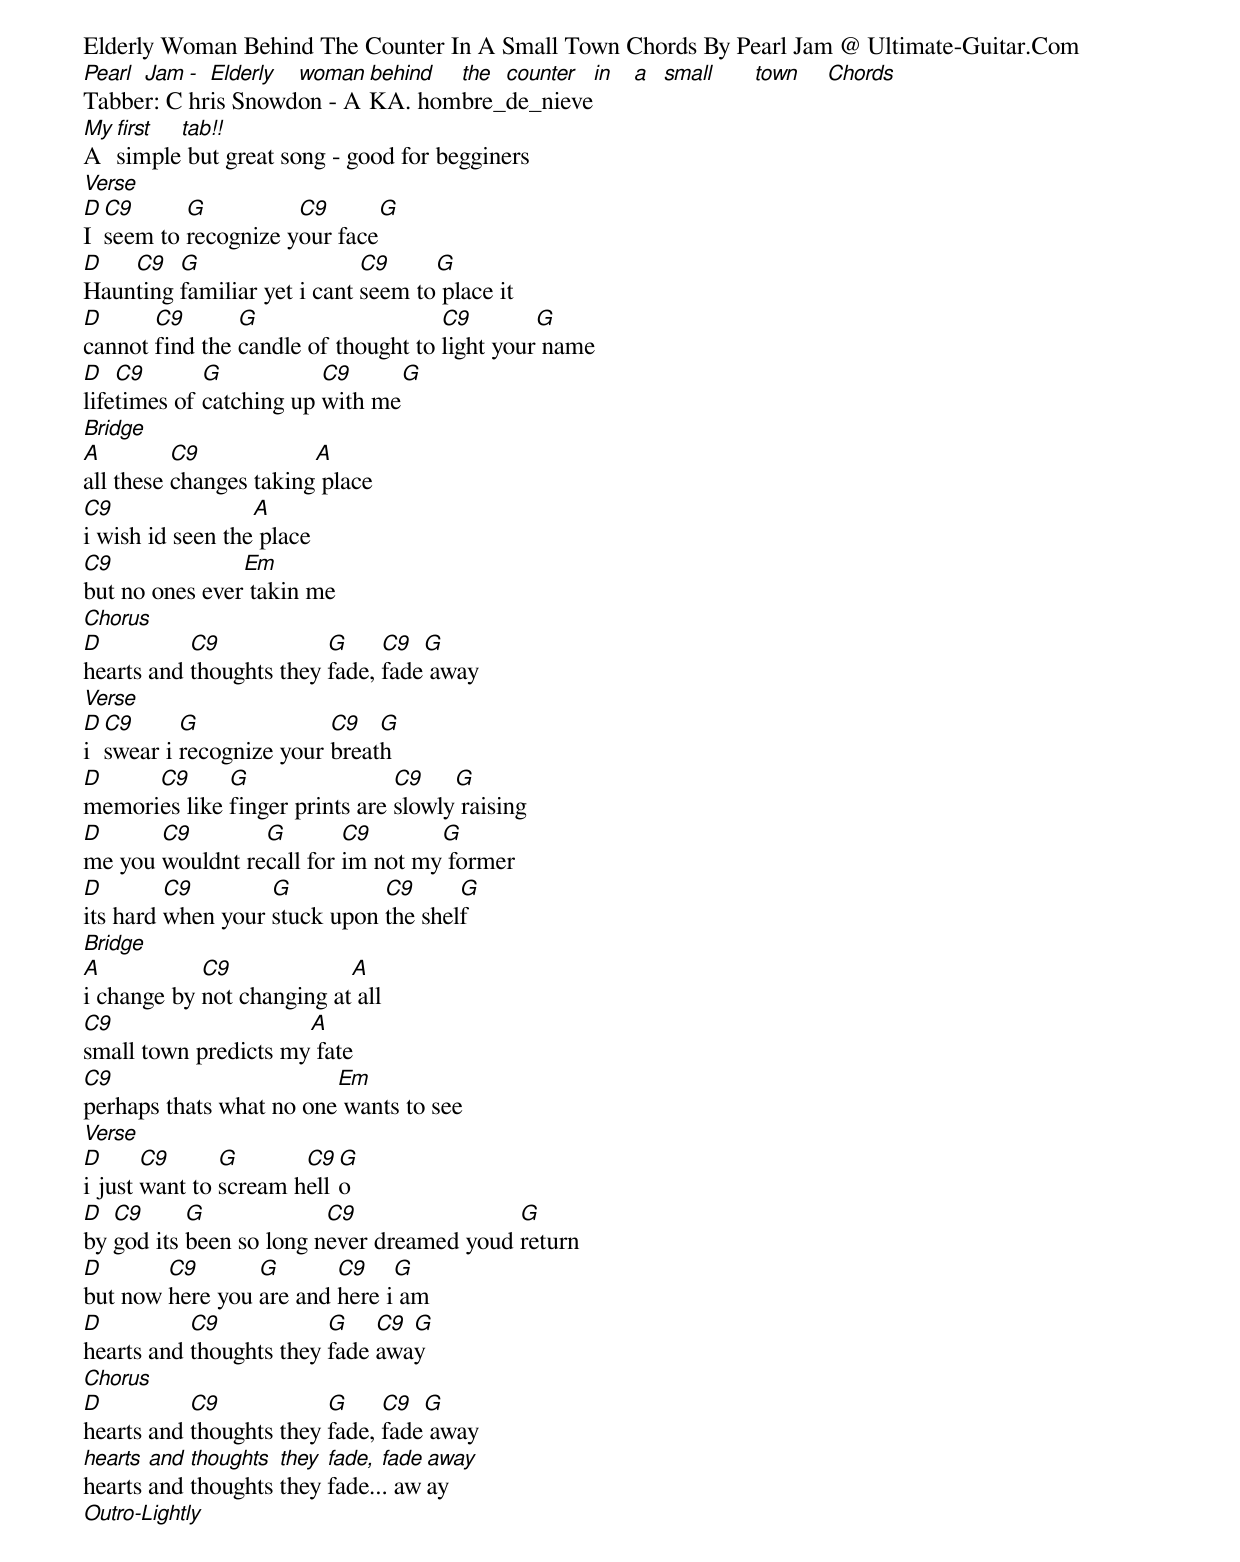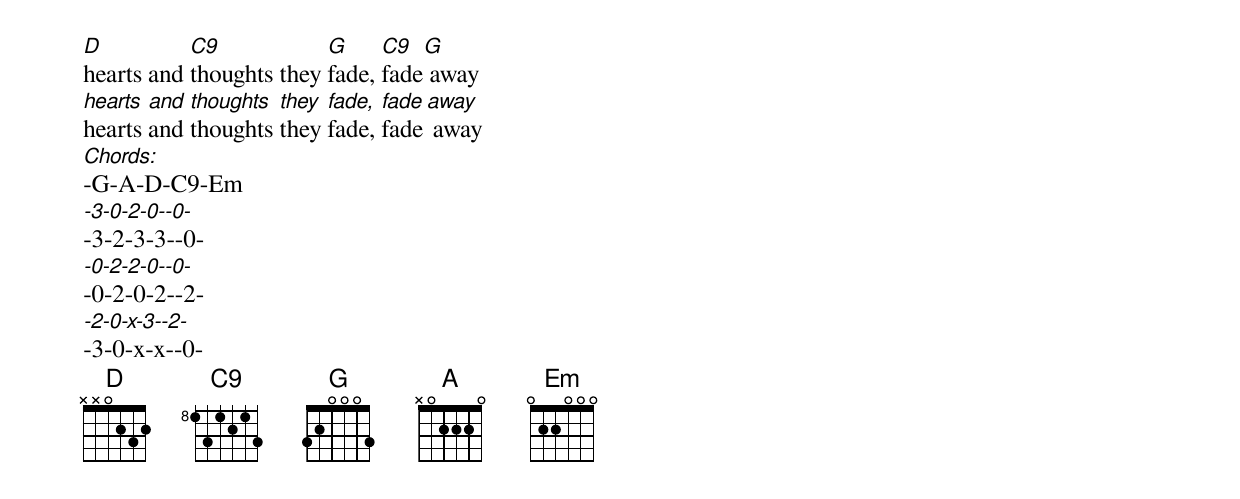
Elderly Woman Behind The Counter In A Small Town Chords By Pearl Jam @ Ultimate-Guitar.Com
[Pearl]Tabbe[Jam]r: C[-]hr[Elderly]is Snowd[woman]on - A[behind]KA. hom[the]bre_[counter]de_nieve[in]   [a]  [small]      [town]    [Chords]
[My]A [first]simple[tab!!] but great song - good for begginers
[Verse]
[D]I [C9]seem to [G]recognize y[C9]our face[G]
[D]Haun[C9]ting [G]familiar yet i cant [C9]seem to[G] place it
[D]cannot [C9]find the [G]candle of thought to [C9]light your[G] name
[D]life[C9]times of [G]catching up [C9]with me[G]
[Bridge]
[A]all these [C9]changes taking[A] place
[C9]i wish id seen the[A] place
[C9]but no ones ever[Em] takin me
[Chorus]
[D]hearts and [C9]thoughts they [G]fade, [C9]fade[G] away
[Verse]
[D]i [C9]swear i [G]recognize your [C9]breat[G]h
[D]memori[C9]es like [G]finger prints are [C9]slowly[G] raising
[D]me you [C9]wouldnt re[G]call for [C9]im not my[G] former
[D]its hard [C9]when your [G]stuck upon [C9]the shel[G]f
[Bridge]
[A]i change by [C9]not changing at[A] all
[C9]small town predicts my[A] fate
[C9]perhaps thats what no one[Em] wants to see
[Verse]
[D]i just [C9]want to [G]scream h[C9]ell[G]o
[D]by [C9]god its [G]been so long n[C9]ever dreamed youd [G]return
[D]but now [C9]here you [G]are and [C9]here i[G] am
[D]hearts and [C9]thoughts they [G]fade [C9]awa[G]y
[Chorus]
[D]hearts and [C9]thoughts they [G]fade, [C9]fade[G] away
[hearts]hearts [and]and [thoughts]thoughts [they]they [fade,]fade..[fade]. aw[away]ay
[Outro-Lightly]
[D]hearts and [C9]thoughts they [G]fade, [C9]fade[G] away
[hearts]hearts [and]and [thoughts]thoughts [they]they [fade,]fade, [fade]fade[away] away
[Chords:]-G-A-D-C9-Em
[-3-0-2-0--0-]-3-2-3-3--0-
[-0-2-2-0--0-]-0-2-0-2--2-
[-2-0-x-3--2-]-3-0-x-x--0-
